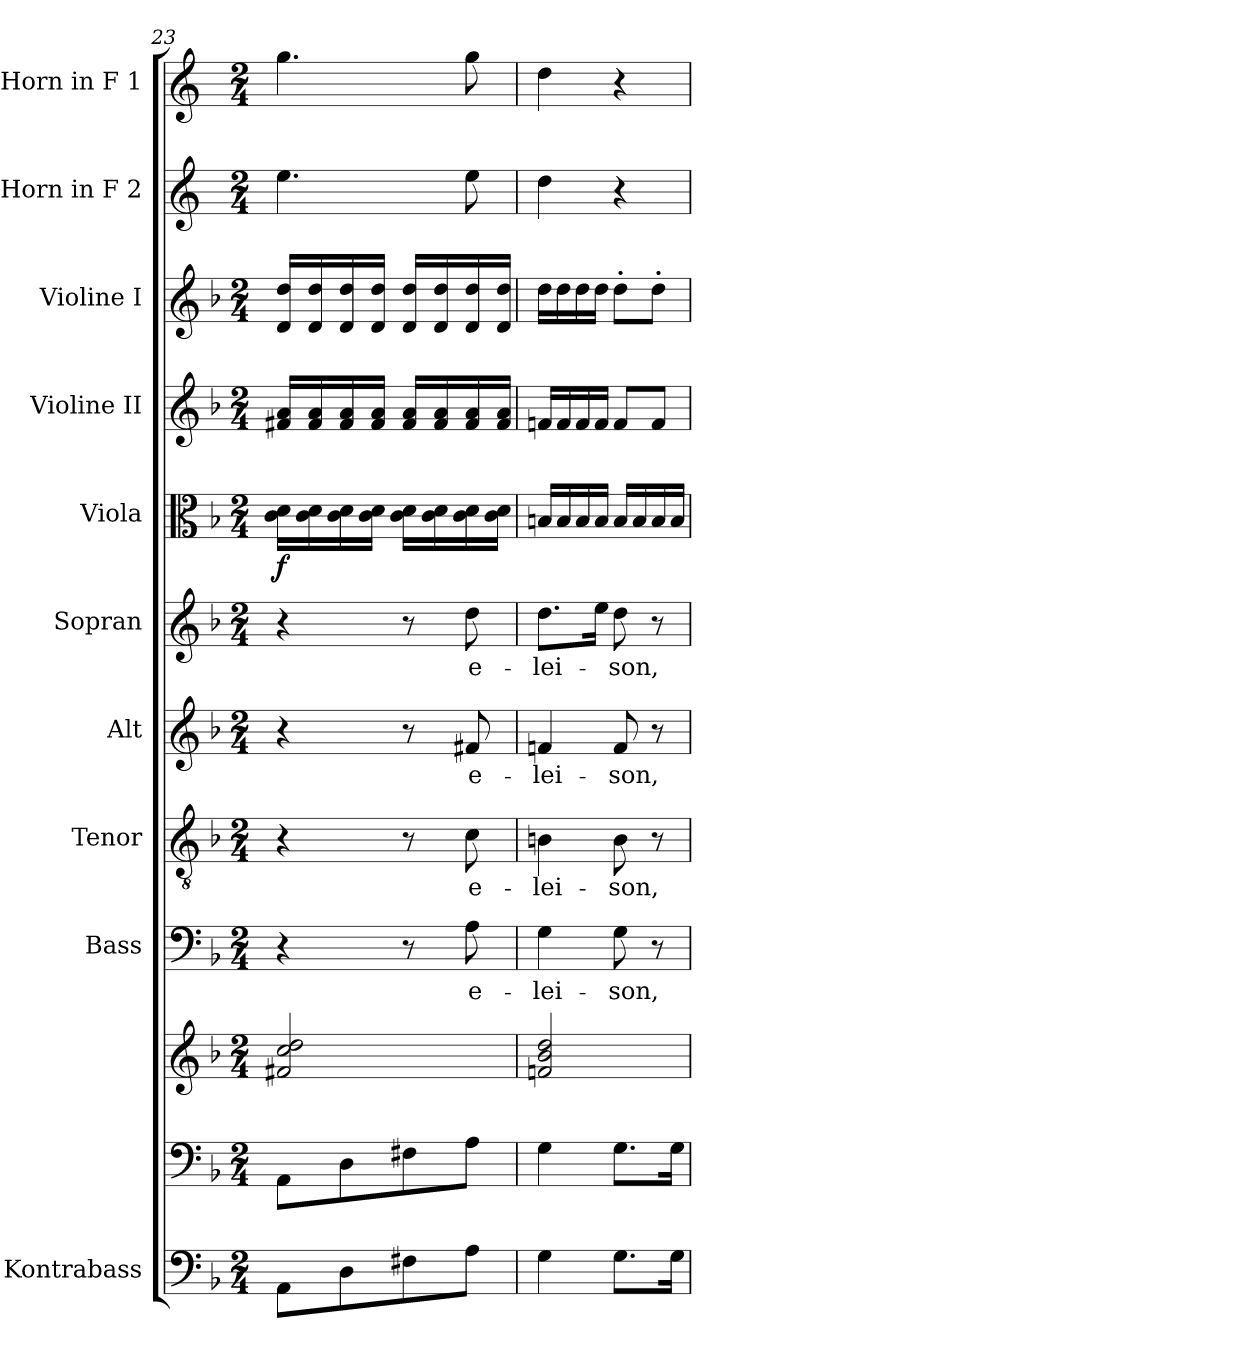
**kern	**kern	**kern	**kern	**text	**kern	**text	**kern	**text	**kern	**text	**kern	**dynam	**kern	**kern	**kern	**kern
*part11	*part10	*part10	*part9	*part9	*part8	*part8	*part7	*part7	*part6	*part6	*part5	*part5	*part4	*part3	*part2	*part1
*staff12	*staff11	*staff10	*staff9	*staff9	*staff8	*staff8	*staff7	*staff7	*staff6	*staff6	*staff5	*staff5	*staff4	*staff3	*staff2	*staff1
*I"Kontrabass	*	*	*I"Bass	*	*I"Tenor	*	*I"Alt	*	*I"Sopran	*	*I"Viola	*	*I"Violine II	*I"Violine I	*I"Horn in F 2	*I"Horn in F 1
*I'Kb.	*	*	*I'B	*	*I'T	*	*I'A	*	*I'S	*	*I'Vla.	*	*I'Vl. II	*I'Vl. I	*I'Hrn. 2	*I'Hrn. 1
*clefF4	*clefF4	*clefG2	*clefF4	*	*clefGv2	*	*clefG2	*	*clefG2	*	*clefC3	*	*clefG2	*clefG2	*clefG2	*clefG2
*ITrd7c12	*	*	*	*	*	*	*	*	*	*	*	*	*	*	*ITrd4c7	*ITrd4c7
*k[b-]	*k[b-]	*k[b-]	*k[b-]	*	*k[b-]	*	*k[b-]	*	*k[b-]	*	*k[b-]	*	*k[b-]	*k[b-]	*k[b-]	*k[b-]
*F:	*F:	*F:	*F:	*	*F:	*	*F:	*	*F:	*	*F:	*	*F:	*F:	*F:	*F:
*M2/4	*M2/4	*M2/4	*M2/4	*	*M2/4	*	*M2/4	*	*M2/4	*	*M2/4	*	*M2/4	*M2/4	*M2/4	*M2/4
=23	=23	=23	=23	=23	=23	=23	=23	=23	=23	=23	=23	=23	=23	=23	=23	=23
!	!	!	!	!	!	!	!	!	!	!	!	!LO:DY:b	!	!	!	!
8AAA\L	8AA\L	2f#X/ 2cc/ 2dd/	4r	.	4r	.	4r	.	4r	.	16c\ 16d\LL	f	16f#X/ 16a/LL	16d/ 16dd/LL	4.a\	4.cc\
.	.	.	.	.	.	.	.	.	.	.	16c\ 16d\	.	16f#/ 16a/	16d/ 16dd/	.	.
8DD\	8D\	.	.	.	.	.	.	.	.	.	16c\ 16d\	.	16f#/ 16a/	16d/ 16dd/	.	.
.	.	.	.	.	.	.	.	.	.	.	16c\ 16d\JJ	.	16f#/ 16a/JJ	16d/ 16dd/JJ	.	.
8FF#X\	8F#X\	.	8r	.	8r	.	8r	.	8r	.	16c\ 16d\LL	.	16f#/ 16a/LL	16d/ 16dd/LL	.	.
.	.	.	.	.	.	.	.	.	.	.	16c\ 16d\	.	16f#/ 16a/	16d/ 16dd/	.	.
!	!	!	!	!LO:LY:b	!	!LO:LY:b	!	!LO:LY:b	!	!LO:LY:b	!	!	!	!	!	!
8AA\J	8A\J	.	8A\	e-	8c\	e-	8f#X/	e-	8dd\	e-	16c\ 16d\	.	16f#/ 16a/	16d/ 16dd/	8a\	8cc\
.	.	.	.	.	.	.	.	.	.	.	16c\ 16d\JJ	.	16f#/ 16a/JJ	16d/ 16dd/JJ	.	.
=24	=24	=24	=24	=24	=24	=24	=24	=24	=24	=24	=24	=24	=24	=24	=24	=24
!	!	!	!	!LO:LY:b	!	!LO:LY:b	!	!LO:LY:b	!	!LO:LY:b	!	!	!	!	!	!
4GG\	4G\	2fn/ 2b-/ 2dd/	4G\	-lei-	4Bn\	-lei-	4fn/	-lei-	8.dd\L	-lei-	16Bn/LL	.	16fn/LL	16dd\LL	4g\	4g\
.	.	.	.	.	.	.	.	.	.	.	16B/	.	16f/	16dd\	.	.
.	.	.	.	.	.	.	.	.	.	.	16B/	.	16f/	16dd\	.	.
.	.	.	.	.	.	.	.	.	16ee\Jk	.	16B/JJ	.	16f/JJ	16dd\JJ	.	.
!	!	!	!	!LO:LY:b	!	!LO:LY:b	!	!LO:LY:b	!	!LO:LY:b	!	!	!	!	!	!
8.GG\L	8.G\L	.	8G\	-son,	8B\	-son,	8f/	-son,	8dd\	-son,	16B/LL	.	8f/L	8dd'>\L	4r	4r
.	.	.	.	.	.	.	.	.	.	.	16B/	.	.	.	.	.
.	.	.	8r	.	8r	.	8r	.	8r	.	16B/	.	8f/J	8dd'>\J	.	.
16GG\Jk	16G\Jk	.	.	.	.	.	.	.	.	.	16B/JJ	.	.	.	.	.
=	=	=	=	=	=	=	=	=	=	=	=	=	=	=	=	=
*-	*-	*-	*-	*-	*-	*-	*-	*-	*-	*-	*-	*-	*-	*-	*-	*-
